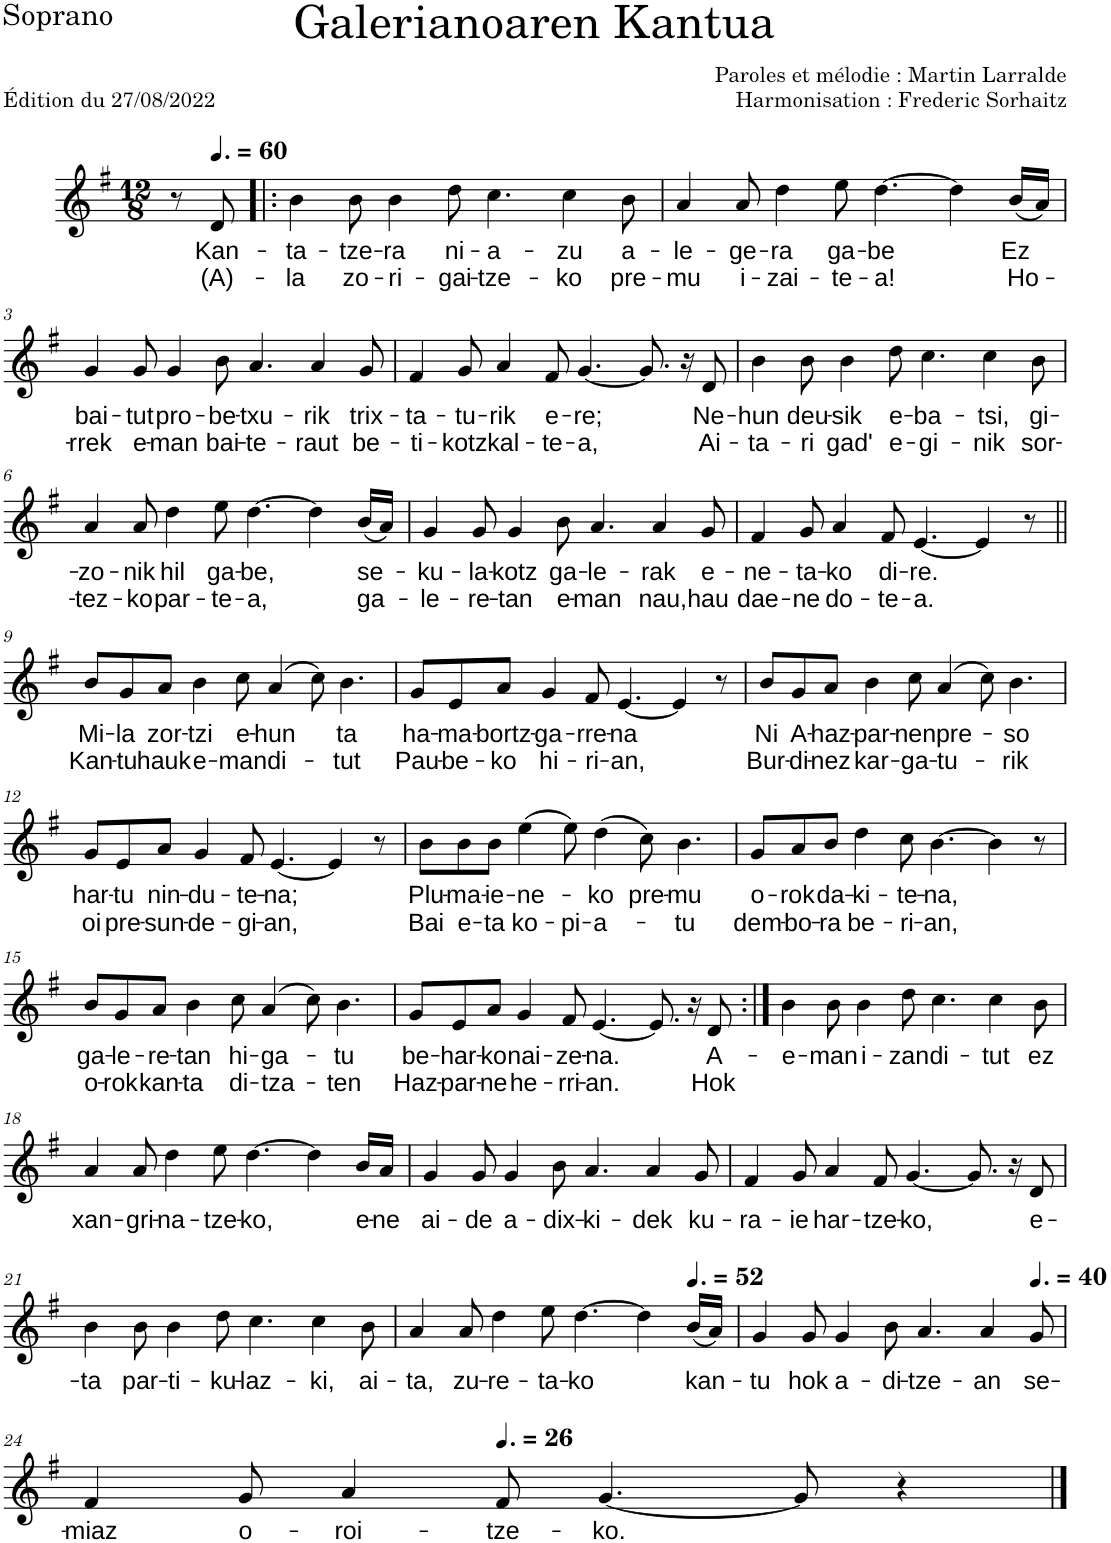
**kern	**text	**text
*part1	*part1	*part1
*staff1	*staff1	*staff1
*I"Soprano	*	*
*I'S.	*	*
*clefG2	*	*
*k[f#]	*	*
*M12/8	*	*
=	=	=
8r	.	.
*MM90	*	*
!	!LO:LY:b	!LO:LY:b
8d/	Kan-	(A)-
=1!|:	=1!|:	=1!|:
!	!LO:LY:b	!LO:LY:b
4b\	-ta-	-la
!	!LO:LY:b	!LO:LY:b
8b\	-tze-	zo-
!	!LO:LY:b	!LO:LY:b
4b\	-ra	-ri-
!	!LO:LY:b	!LO:LY:b
8dd\	ni-	-gai-
!	!LO:LY:b	!LO:LY:b
4.cc\	-a-	-tze-
!	!LO:LY:b	!LO:LY:b
4cc\	-zu	-ko
!	!LO:LY:b	!LO:LY:b
8b\	a-	pre-
=2	=2	=2
!	!LO:LY:b	!LO:LY:b
4a/	-le-	-mu
!	!LO:LY:b	!LO:LY:b
8a/	-ge-	i-
!	!LO:LY:b	!LO:LY:b
4dd\	-ra	-zai-
!	!LO:LY:b	!LO:LY:b
8ee\	ga-	-te-
!	!LO:LY:b	!LO:LY:b
[4.dd\	-be	-a!
4dd\]	.	.
!	!LO:LY:b	!LO:LY:b
(16b/LL	Ez	Ho-
16a/JJ)	.	.
!!LO:LB:g=z
=3	=3	=3
!	!LO:LY:b	!LO:LY:b
4g/	bai-	-rrek
!	!LO:LY:b	!LO:LY:b
8g/	-tut	e-
!	!LO:LY:b	!LO:LY:b
4g/	pro-	-man
!	!LO:LY:b	!LO:LY:b
8b\	-be-	bai-
!	!LO:LY:b	!LO:LY:b
4.a/	-txu-	-te-
!	!LO:LY:b	!LO:LY:b
4a/	-rik	-raut
!	!LO:LY:b	!LO:LY:b
8g/	trix-	be-
=4	=4	=4
!	!LO:LY:b	!LO:LY:b
4f#/	-ta-	-ti-
!	!LO:LY:b	!LO:LY:b
8g/	-tu-	-kotz
!	!LO:LY:b	!LO:LY:b
4a/	-rik	kal-
!	!LO:LY:b	!LO:LY:b
8f#/	e-	-te-
!	!LO:LY:b	!LO:LY:b
[4.g/	-re;	-a,
8.g/]	.	.
16r	.	.
!	!LO:LY:b	!LO:LY:b
8d/	Ne-	Ai-
=5	=5	=5
!	!LO:LY:b	!LO:LY:b
4b\	-hun	-ta-
!	!LO:LY:b	!LO:LY:b
8b\	deu-	-ri
!	!LO:LY:b	!LO:LY:b
4b\	-sik	gad'
!	!LO:LY:b	!LO:LY:b
8dd\	e-	e-
!	!LO:LY:b	!LO:LY:b
4.cc\	-ba-	-gi-
!	!LO:LY:b	!LO:LY:b
4cc\	-tsi,	-nik
!	!LO:LY:b	!LO:LY:b
8b\	gi-	sor-
!!LO:LB:g=z
=6	=6	=6
!	!LO:LY:b	!LO:LY:b
4a/	-zo-	-tez-
!	!LO:LY:b	!LO:LY:b
8a/	-nik	-ko
!	!LO:LY:b	!LO:LY:b
4dd\	hil	par-
!	!LO:LY:b	!LO:LY:b
8ee\	ga-	-te-
!	!LO:LY:b	!LO:LY:b
[4.dd\	-be,	-a,
4dd\]	.	.
!	!LO:LY:b	!LO:LY:b
(16b/LL	se-	ga-
16a/JJ)	.	.
=7	=7	=7
!	!LO:LY:b	!LO:LY:b
4g/	-ku-	-le-
!	!LO:LY:b	!LO:LY:b
8g/	-la-	-re-
!	!LO:LY:b	!LO:LY:b
4g/	-kotz	-tan
!	!LO:LY:b	!LO:LY:b
8b\	ga-	e-
!	!LO:LY:b	!LO:LY:b
4.a/	-le-	-man
!	!LO:LY:b	!LO:LY:b
4a/	-rak	nau,
!	!LO:LY:b	!LO:LY:b
8g/	e-	hau
=8	=8	=8
!	!LO:LY:b	!LO:LY:b
4f#/	-ne-	dae-
!	!LO:LY:b	!LO:LY:b
8g/	-ta-	-ne
!	!LO:LY:b	!LO:LY:b
4a/	-ko	do-
!	!LO:LY:b	!LO:LY:b
8f#/	di-	-te-
!	!LO:LY:b	!LO:LY:b
[4.e/	-re.	-a.
4e/]	.	.
8r	.	.
!!LO:LB:g=z
=9||	=9||	=9||
!	!LO:LY:b	!LO:LY:b
8b/L	Mi-	Kan-
!	!LO:LY:b	!LO:LY:b
8g/	-la	-tu
!	!LO:LY:b	!LO:LY:b
8a/J	zor-	hauk
!	!LO:LY:b	!LO:LY:b
4b\	-tzi	e-
!	!LO:LY:b	!LO:LY:b
8cc\	e-	-man
!	!LO:LY:b	!LO:LY:b
(4a/	-hun	di-
8cc\)	.	.
!	!LO:LY:b	!LO:LY:b
4.b\	ta	-tut
=10	=10	=10
!	!LO:LY:b	!LO:LY:b
8g/L	ha-	Pau-
!	!LO:LY:b	!LO:LY:b
8e/	-ma-	-be-
!	!LO:LY:b	!LO:LY:b
8a/J	-bortz-	-ko
!	!LO:LY:b	!LO:LY:b
4g/	-ga-	hi-
!	!LO:LY:b	!LO:LY:b
8f#/	-rre-	-ri-
!	!LO:LY:b	!LO:LY:b
[4.e/	-na	-an,
4e/]	.	.
8r	.	.
=11	=11	=11
!	!LO:LY:b	!LO:LY:b
8b/L	Ni	Bur-
!	!LO:LY:b	!LO:LY:b
8g/	A-	-di-
!	!LO:LY:b	!LO:LY:b
8a/J	-haz-	-nez
!	!LO:LY:b	!LO:LY:b
4b\	-par-	kar-
!	!LO:LY:b	!LO:LY:b
8cc\	-nen	-ga-
!	!LO:LY:b	!LO:LY:b
(4a/	pre-	-tu-
8cc\)	.	.
!	!LO:LY:b	!LO:LY:b
4.b\	-so	-rik
!!LO:LB:g=z
=12	=12	=12
!	!LO:LY:b	!LO:LY:b
8g/L	har-	oi
!	!LO:LY:b	!LO:LY:b
8e/	-tu	pre-
!	!LO:LY:b	!LO:LY:b
8a/J	nin-	-sun-
!	!LO:LY:b	!LO:LY:b
4g/	-du-	-de-
!	!LO:LY:b	!LO:LY:b
8f#/	-te-	-gi-
!	!LO:LY:b	!LO:LY:b
[4.e/	-na;	-an,
4e/]	.	.
8r	.	.
=13	=13	=13
!	!LO:LY:b	!LO:LY:b
8b\L	Plu-	Bai
!	!LO:LY:b	!LO:LY:b
8b\	-ma-	e-
!	!LO:LY:b	!LO:LY:b
8b\J	-ie-	-ta
!	!LO:LY:b	!LO:LY:b
(4ee\	-ne-	ko-
!	!	!LO:LY:b
8ee\)	.	-pi-
!	!LO:LY:b	!LO:LY:b
(4dd\	-ko	-a-
!	!LO:LY:b	!
8cc\)	pre-	.
!	!LO:LY:b	!LO:LY:b
4.b\	-mu	-tu
=14	=14	=14
!	!LO:LY:b	!LO:LY:b
8g/L	o-	dem-
!	!LO:LY:b	!LO:LY:b
8a/	-rok	-bo-
!	!LO:LY:b	!LO:LY:b
8b/J	da-	-ra
!	!LO:LY:b	!LO:LY:b
4dd\	-ki-	be-
!	!LO:LY:b	!LO:LY:b
8cc\	-te-	-ri-
!	!LO:LY:b	!LO:LY:b
[4.b\	-na,	-an,
4b\]	.	.
8r	.	.
!!LO:LB:g=z
=15	=15	=15
!	!LO:LY:b	!LO:LY:b
8b/L	ga-	o-
!	!LO:LY:b	!LO:LY:b
8g/	-le-	-rok
!	!LO:LY:b	!LO:LY:b
8a/J	-re-	kan-
!	!LO:LY:b	!LO:LY:b
4b\	-tan	-ta
!	!LO:LY:b	!LO:LY:b
8cc\	hi-	di-
!	!LO:LY:b	!LO:LY:b
(4a/	-ga-	-tza-
8cc\)	.	.
!	!LO:LY:b	!LO:LY:b
4.b\	-tu	-ten
=16	=16	=16
!	!LO:LY:b	!LO:LY:b
8g/L	be-	Haz-
!	!LO:LY:b	!LO:LY:b
8e/	-har-	-par-
!	!LO:LY:b	!LO:LY:b
8a/J	-ko	-ne
!	!LO:LY:b	!LO:LY:b
4g/	nai-	he-
!	!LO:LY:b	!LO:LY:b
8f#/	-ze-	-rri-
!	!LO:LY:b	!LO:LY:b
[4.e/	-na.	-an.
8.e/]	.	.
16r	.	.
!	!LO:LY:b	!LO:LY:b
8d/	A-	Hok
=17:|!	=17:|!	=17:|!
!	!LO:LY:b	!
4b\	e-	.
!	!LO:LY:b	!
8b\	-man	.
!	!LO:LY:b	!
4b\	i-	.
!	!LO:LY:b	!
8dd\	-zan	.
!	!LO:LY:b	!
4.cc\	di-	.
!	!LO:LY:b	!
4cc\	-tut	.
!	!LO:LY:b	!
8b\	ez	.
!!LO:LB:g=z
=18	=18	=18
!	!LO:LY:b	!
4a/	xan-	.
!	!LO:LY:b	!
8a/	-gri-	.
!	!LO:LY:b	!
4dd\	-na-	.
!	!LO:LY:b	!
8ee\	-tze-	.
!	!LO:LY:b	!
[4.dd\	-ko,	.
4dd\]	.	.
!	!LO:LY:b	!
16b/LL	e-	.
!	!LO:LY:b	!
16a/JJ	-ne	.
=19	=19	=19
!	!LO:LY:b	!
4g/	ai-	.
!	!LO:LY:b	!
8g/	-de	.
!	!LO:LY:b	!
4g/	a-	.
!	!LO:LY:b	!
8b\	-dix-	.
!	!LO:LY:b	!
4.a/	-ki-	.
!	!LO:LY:b	!
4a/	-dek	.
!	!LO:LY:b	!
8g/	ku-	.
=20	=20	=20
!	!LO:LY:b	!
4f#/	-ra-	.
!	!LO:LY:b	!
8g/	-ie	.
!	!LO:LY:b	!
4a/	har-	.
!	!LO:LY:b	!
8f#/	-tze-	.
!	!LO:LY:b	!
[4.g/	-ko,	.
8.g/]	.	.
16r	.	.
!	!LO:LY:b	!
8d/	e-	.
!!LO:LB:g=z
=21	=21	=21
!	!LO:LY:b	!
4b\	-ta	.
!	!LO:LY:b	!
8b\	par-	.
!	!LO:LY:b	!
4b\	-ti-	.
!	!LO:LY:b	!
8dd\	-ku-	.
!	!LO:LY:b	!
4.cc\	-laz-	.
!	!LO:LY:b	!
4cc\	-ki,	.
!	!LO:LY:b	!
8b\	ai-	.
=22	=22	=22
!	!LO:LY:b	!
4a/	-ta,	.
!	!LO:LY:b	!
8a/	zu-	.
!	!LO:LY:b	!
4dd\	-re-	.
!	!LO:LY:b	!
8ee\	-ta-	.
!	!LO:LY:b	!
[4.dd\	-ko	.
4dd\]	.	.
*MM78	*	*
!	!LO:LY:b	!
(16b/LL	kan-	.
16a/JJ)	.	.
=23	=23	=23
!	!LO:LY:b	!
4g/	-tu	.
!	!LO:LY:b	!
8g/	hok	.
!	!LO:LY:b	!
4g/	a-	.
!	!LO:LY:b	!
8b\	-di-	.
!	!LO:LY:b	!
4.a/	-tze-	.
!	!LO:LY:b	!
4a/	-an	.
*MM60	*	*
!	!LO:LY:b	!
8g/	se-	.
!!LO:LB:g=z
=24	=24	=24
!	!LO:LY:b	!
4f#/	-miaz	.
!	!LO:LY:b	!
8g/	o-	.
!	!LO:LY:b	!
4a/	-roi-	.
*MM39	*	*
!	!LO:LY:b	!
8f#/	-tze-	.
!	!LO:LY:b	!
[4.g/	-ko.	.
8g/]	.	.
4r	.	.
==	==	==
*-	*-	*-
